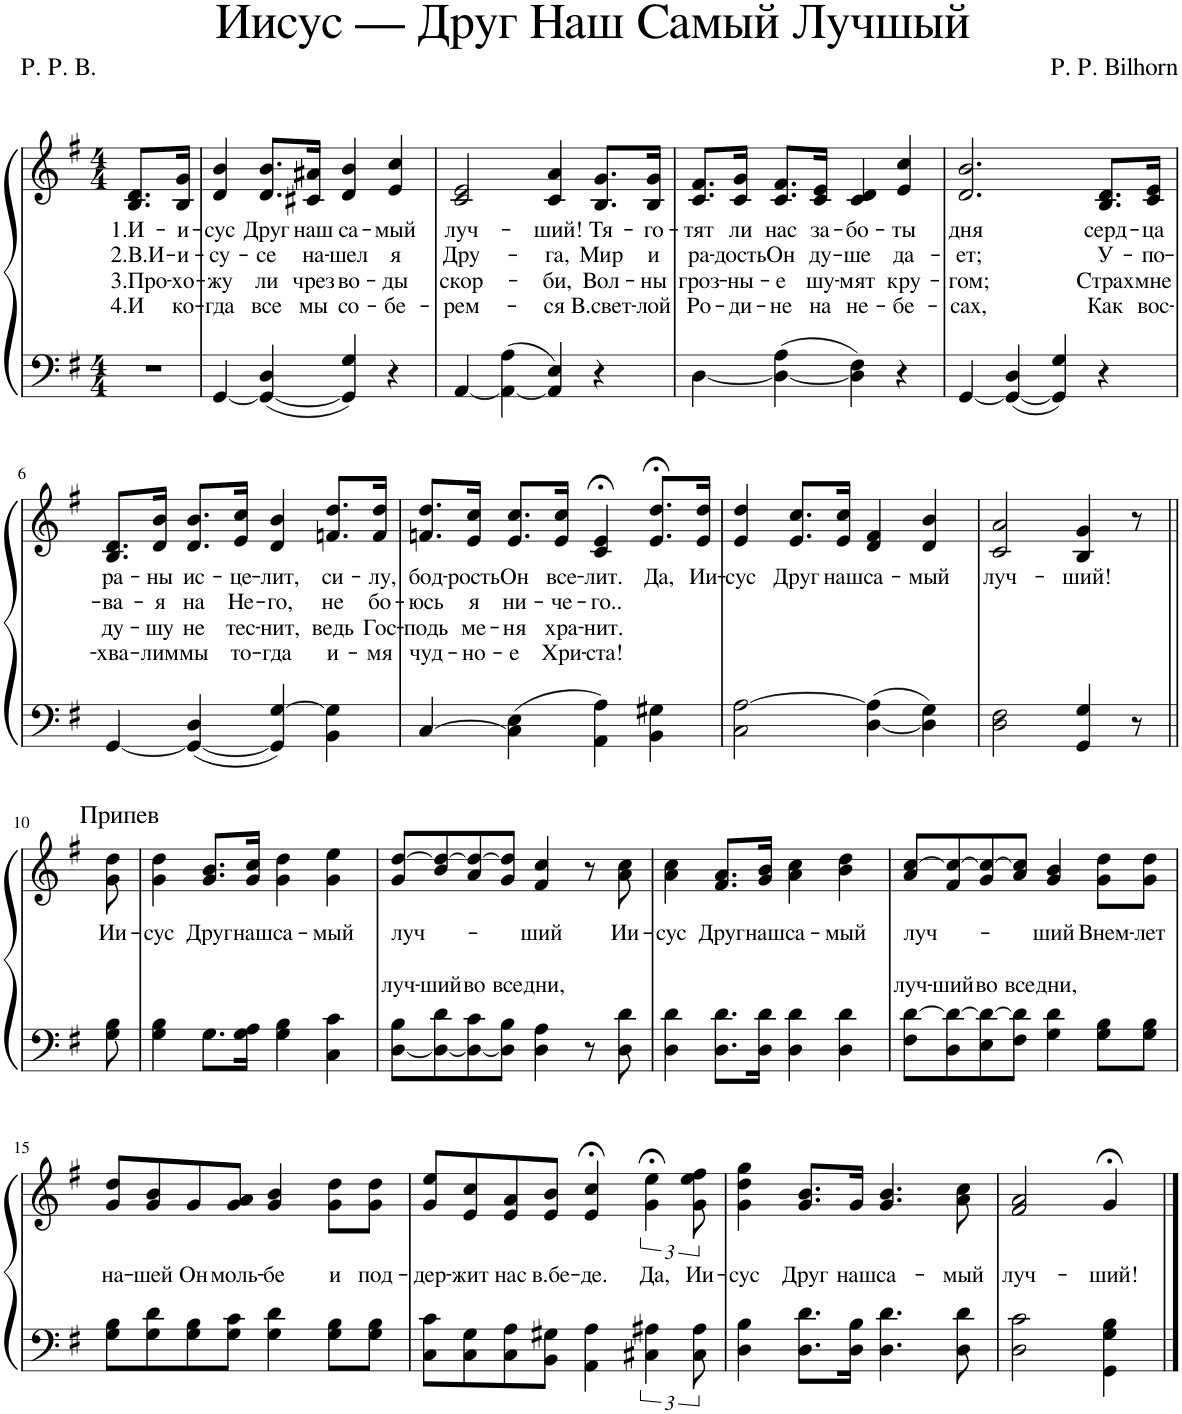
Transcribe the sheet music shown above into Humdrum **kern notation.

**kern	**text	**kern	**text	**text	**text	**text
*part1	*part1	*part1	*part1	*part1	*part1	*part1
*staff2	*staff2	*staff1	*staff1	*staff1	*staff1	*staff1
*I"Piano	*	*	*	*	*	*
*I'Pno.	*	*	*	*	*	*
*clefF4	*	*clefG2	*	*	*	*
*k[f#]	*	*k[f#]	*	*	*	*
*M4/4	*	*M4/4	*	*	*	*
=1	=1	=1	=1	=1	=1	=1
!	!	!	!LO:LY:b	!LO:LY:b	!LO:LY:b	!LO:LY:b
1r	.	8.B/ 8.d/L	1.И-	2.В.И-	3.Про-	4.И
!	!	!	!LO:LY:b	!LO:LY:b	!LO:LY:b	!LO:LY:b
.	.	16B/ 16g/Jk	-и-	-и-	-хо-	ко-
.	.	2.ryy	.	.	.	.
=2	=2	=2	=2	=2	=2	=2
!	!	!	!LO:LY:b	!LO:LY:b	!LO:LY:b	!LO:LY:b
[4GG/	.	4d/ 4b/	-сус	-су-	-жу	-гда
!	!	!	!LO:LY:b	!LO:LY:b	!LO:LY:b	!LO:LY:b
4GG/_ 4D/	.	8.d/ 8.b/L	Друг	-се	ли	все
!	!	!	!LO:LY:b	!LO:LY:b	!LO:LY:b	!LO:LY:b
.	.	16c#X/ 16a#X/Jk	наш	на-	чрез	мы
!	!	!	!LO:LY:b	!LO:LY:b	!LO:LY:b	!LO:LY:b
4GG/] 4G/	.	4d/ 4b/	са-	-шел	во-	со-
!	!	!	!LO:LY:b	!LO:LY:b	!LO:LY:b	!LO:LY:b
4r	.	4e/ 4cc/	-мый	я	-ды	-бе-
=3	=3	=3	=3	=3	=3	=3
!	!	!	!LO:LY:b	!LO:LY:b	!LO:LY:b	!LO:LY:b
[<4AA/	.	2c/ 2e/	луч-	Дру-	скор-	-рем-
4AA\_ 4A\	.	.	.	.	.	.
!	!	!	!LO:LY:b	!LO:LY:b	!LO:LY:b	!LO:LY:b
4AA/] 4E/	.	4c/ 4a/	-ший!	-га,	-би,	-ся
!	!	!	!LO:LY:b	!LO:LY:b	!LO:LY:b	!LO:LY:b
4r	.	8.B/ 8.g/L	Тя-	Мир	Вол-	В.свет-
!	!	!	!LO:LY:b	!LO:LY:b	!LO:LY:b	!LO:LY:b
.	.	16B/ 16g/Jk	-го-	и	-ны	-лой
=4	=4	=4	=4	=4	=4	=4
!	!	!	!LO:LY:b	!LO:LY:b	!LO:LY:b	!LO:LY:b
[<4D\	.	8.c/ 8.f#/L	-тят	ра-	гроз-	Ро-
!	!	!	!LO:LY:b	!LO:LY:b	!LO:LY:b	!LO:LY:b
.	.	16c/ 16g/Jk	ли	-дость	-ны-	-ди-
!	!	!	!LO:LY:b	!LO:LY:b	!LO:LY:b	!LO:LY:b
4D\_ 4A\	.	8.c/ 8.f#/L	нас	Он	-е	-не
!	!	!	!LO:LY:b	!LO:LY:b	!LO:LY:b	!LO:LY:b
.	.	16c/ 16e/Jk	за-	ду-	шу-	на
!	!	!	!LO:LY:b	!LO:LY:b	!LO:LY:b	!LO:LY:b
4D\] 4F#\	.	4c/ 4d/	-бо-	-ше	-мят	не-
!	!	!	!LO:LY:b	!LO:LY:b	!LO:LY:b	!LO:LY:b
4r	.	4e/ 4cc/	-ты	да-	кру-	-бе-
=5	=5	=5	=5	=5	=5	=5
!	!	!	!LO:LY:b	!LO:LY:b	!LO:LY:b	!LO:LY:b
[4GG/	.	2.d/ 2.b/	дня	-ет;	-гом;	-сах,
4GG/_ 4D/	.	.	.	.	.	.
4GG/] 4G/	.	.	.	.	.	.
!	!	!	!LO:LY:b	!LO:LY:b	!LO:LY:b	!LO:LY:b
4r	.	8.B/ 8.d/L	серд-	У-	Страх	Как
!	!	!	!LO:LY:b	!LO:LY:b	!LO:LY:b	!LO:LY:b
.	.	16c/ 16e/Jk	-ца	-по-	мне	вос-
!!LO:LB:g=z
=6	=6	=6	=6	=6	=6	=6
!	!	!	!LO:LY:b	!LO:LY:b	!LO:LY:b	!LO:LY:b
[4GG/	.	8.B/ 8.d/L	ра-	-ва-	ду-	-хва-
!	!	!	!LO:LY:b	!LO:LY:b	!LO:LY:b	!LO:LY:b
.	.	16d/ 16b/Jk	-ны	-я	-шу	-лим
!	!	!	!LO:LY:b	!LO:LY:b	!LO:LY:b	!LO:LY:b
4GG/_ 4D/	.	8.d/ 8.b/L	ис-	на	не	мы
!	!	!	!LO:LY:b	!LO:LY:b	!LO:LY:b	!LO:LY:b
.	.	16e/ 16cc/Jk	-це-	Не-	тес-	то-
!	!	!	!LO:LY:b	!LO:LY:b	!LO:LY:b	!LO:LY:b
4GG/] [4G/	.	4d/ 4b/	-лит,	-го,	-нит,	-гда
!	!	!	!LO:LY:b	!LO:LY:b	!LO:LY:b	!LO:LY:b
4BB\ 4G\]	.	8.fn/ 8.dd/L	си-	не	ведь	и-
!	!	!	!LO:LY:b	!LO:LY:b	!LO:LY:b	!LO:LY:b
.	.	16f/ 16dd/Jk	-лу,	бо-	Гос-	-мя
=7	=7	=7	=7	=7	=7	=7
!	!	!	!LO:LY:b	!LO:LY:b	!LO:LY:b	!LO:LY:b
[4C/	.	8.fn/ 8.dd/L	бод-	-юсь	-подь	чуд-
!	!	!	!LO:LY:b	!LO:LY:b	!LO:LY:b	!LO:LY:b
.	.	16e/ 16cc/Jk	-рость	я	ме-	-но-
!	!	!	!LO:LY:b	!LO:LY:b	!LO:LY:b	!LO:LY:b
4C\] 4E\	.	8.e/ 8.cc/L	Он	ни-	-ня	-е
!	!	!	!LO:LY:b	!LO:LY:b	!LO:LY:b	!LO:LY:b
.	.	16e/ 16cc/Jk	все-	-чe-	хра-	Хри-
!	!	!	!LO:LY:b	!LO:LY:b	!LO:LY:b	!LO:LY:b
4AA\ 4A\	.	4c/;< 4e/;<	-лит.	-го..	-нит.	-ста!
!	!	!	!LO:LY:b	!	!	!
4BB\ 4G#X\	.	8.e/;< 8.dd/;<L	Да,	.	.	.
!	!	!	!LO:LY:b	!	!	!
.	.	16e/ 16dd/Jk	Ии-	.	.	.
=8	=8	=8	=8	=8	=8	=8
!	!	!	!LO:LY:b	!	!	!
2C\ [2A\	.	4e/ 4dd/	-сус	.	.	.
!	!	!	!LO:LY:b	!	!	!
.	.	8.e/ 8.cc/L	Друг	.	.	.
!	!	!	!LO:LY:b	!	!	!
.	.	16e/ 16cc/Jk	наш	.	.	.
!	!	!	!LO:LY:b	!	!	!
[4D\ 4A\]	.	4d/ 4f#/	са-	.	.	.
!	!	!	!LO:LY:b	!	!	!
4D\] 4G\	.	4d/ 4b/	-мый	.	.	.
=9	=9	=9	=9	=9	=9	=9
!	!	!	!LO:LY:b	!	!	!
2D\ 2F#\	.	2c/ 2a/	луч-	.	.	.
!	!	!	!LO:LY:b	!	!	!
4GG/ 4G/	.	4B/ 4g/	-ший!	.	.	.
8r	.	8r	.	.	.	.
!!LO:LB:g=z
=10||	=10||	=10||	=10||	=10||	=10||	=10||
!	!	!LO:TX:a:t=Припев	!	!	!	!
!	!	!	!LO:LY:b	!	!	!
8G\ 8B\	.	8g\ 8dd\	Ии-	.	.	.
=11	=11	=11	=11	=11	=11	=11
!	!	!	!LO:LY:b	!	!	!
4G\ 4B\	.	4g\ 4dd\	-сус	.	.	.
!	!	!	!LO:LY:b	!	!	!
8.G\L	.	8.g/ 8.b/L	Друг	.	.	.
!	!	!	!LO:LY:b	!	!	!
16G\ 16A\Jk	.	16g/ 16cc/Jk	наш	.	.	.
!	!	!	!LO:LY:b	!	!	!
4G\ 4B\	.	4g\ 4dd\	са-	.	.	.
!	!	!	!LO:LY:b	!	!	!
4C\ 4c\	.	4g\ 4ee\	-мый	.	.	.
=12	=12	=12	=12	=12	=12	=12
!	!LO:LY:a	!	!LO:LY:b	!	!	!
[8D\ 8B\L	луч-	8g/ [8dd/L	луч-	.	.	.
!	!LO:LY:a	!	!	!	!	!
8D\_ 8d\	-ший	8b/ 8dd/_	.	.	.	.
!	!LO:LY:a	!	!	!	!	!
8D\_ 8c\	во	8a/ 8dd/_	.	.	.	.
!	!LO:LY:a	!	!	!	!	!
8D\] 8B\J	все	8g/ 8dd/]J	.	.	.	.
!	!LO:LY:a	!	!LO:LY:b	!	!	!
4D\ 4A\	дни,	4f#/ 4cc/	-ший	.	.	.
8r	.	8r	.	.	.	.
!	!	!	!LO:LY:b	!	!	!
8D\ 8d\	.	8a\ 8cc\	Ии-	.	.	.
=13	=13	=13	=13	=13	=13	=13
!	!	!	!LO:LY:b	!	!	!
4D\ 4d\	.	4a\ 4cc\	-сус	.	.	.
!	!	!	!LO:LY:b	!	!	!
8.D\ 8.d\L	.	8.f#/ 8.a/L	Друг	.	.	.
!	!	!	!LO:LY:b	!	!	!
16D\ 16d\Jk	.	16g/ 16b/Jk	наш	.	.	.
!	!	!	!LO:LY:b	!	!	!
4D\ 4d\	.	4a\ 4cc\	са-	.	.	.
!	!	!	!LO:LY:b	!	!	!
4D\ 4d\	.	4b\ 4dd\	-мый	.	.	.
=14	=14	=14	=14	=14	=14	=14
!	!LO:LY:a	!	!LO:LY:b	!	!	!
8F#\ [8d\L	луч-	8a/ [8cc/L	луч-	.	.	.
!	!LO:LY:a	!	!	!	!	!
8D\ 8d\_	-ший	8f#/ 8cc/_	.	.	.	.
!	!LO:LY:a	!	!	!	!	!
8E\ 8d\_	во	8g/ 8cc/_	.	.	.	.
!	!LO:LY:a	!	!	!	!	!
8F#\ 8d\]J	все	8a/ 8cc/]J	.	.	.	.
!	!LO:LY:a	!	!LO:LY:b	!	!	!
4G\ 4d\	дни,	4g/ 4b/	-ший	.	.	.
!	!	!	!LO:LY:b	!	!	!
8G\ 8B\L	.	8g\ 8dd\L	Внем-	.	.	.
!	!	!	!LO:LY:b	!	!	!
8G\ 8B\J	.	8g\ 8dd\J	-лет	.	.	.
!!LO:LB:g=z
=15	=15	=15	=15	=15	=15	=15
!	!	!	!LO:LY:b	!	!	!
8G\ 8B\L	.	8g/ 8dd/L	на-	.	.	.
!	!	!	!LO:LY:b	!	!	!
8G\ 8d\	.	8g/ 8b/	-шей	.	.	.
!	!	!	!LO:LY:b	!	!	!
8G\ 8B\	.	8g/	Он	.	.	.
!	!	!	!LO:LY:b	!	!	!
8G\ 8c\J	.	8g/ 8a/J	моль-	.	.	.
!	!	!	!LO:LY:b	!	!	!
4G\ 4d\	.	4g/ 4b/	-бе	.	.	.
!	!	!	!LO:LY:b	!	!	!
8G\ 8B\L	.	8g\ 8dd\L	и	.	.	.
!	!	!	!LO:LY:b	!	!	!
8G\ 8B\J	.	8g\ 8dd\J	под-	.	.	.
=16	=16	=16	=16	=16	=16	=16
!	!	!	!LO:LY:b	!	!	!
8C\ 8c\L	.	8g/ 8ee/L	-дер-	.	.	.
!	!	!	!LO:LY:b	!	!	!
8C\ 8G\	.	8e/ 8cc/	-жит	.	.	.
!	!	!	!LO:LY:b	!	!	!
8C\ 8A\	.	8e/ 8a/	нас	.	.	.
!	!	!	!LO:LY:b	!	!	!
8BB\ 8G#X\J	.	8e/ 8b/J	в.бе-	.	.	.
!	!	!	!LO:LY:b	!	!	!
4AA\ 4A\	.	4e/;< 4cc/;<	-де.	.	.	.
!	!	!	!LO:LY:b	!	!	!
6C#X\ 6A#X\	.	6g\;< 6ee\;<	Да,	.	.	.
!	!	!	!LO:LY:b	!	!	!
12C#\ 12A#\	.	12g\ 12ee\ 12ff#\	Ии-	.	.	.
=17	=17	=17	=17	=17	=17	=17
!	!	!	!LO:LY:b	!	!	!
4D\ 4B\	.	4g\ 4dd\ 4gg\	-сус	.	.	.
!	!	!	!LO:LY:b	!	!	!
8.D\ 8.d\L	.	8.g/ 8.b/L	Друг	.	.	.
!	!	!	!LO:LY:b	!	!	!
16D\ 16B\Jk	.	16g/Jk	наш	.	.	.
!	!	!	!LO:LY:b	!	!	!
4.D\ 4.d\	.	4.g/ 4.b/	са-	.	.	.
!	!	!	!LO:LY:b	!	!	!
8D\ 8d\	.	8a\ 8cc\	-мый	.	.	.
=18	=18	=18	=18	=18	=18	=18
!	!	!	!LO:LY:b	!	!	!
2D\ 2c\	.	2f#/ 2a/	луч-	.	.	.
!	!	!	!LO:LY:b	!	!	!
4GG\ 4G\ 4B\	.	4g;</	-ший!	.	.	.
==	==	==	==	==	==	==
*-	*-	*-	*-	*-	*-	*-
